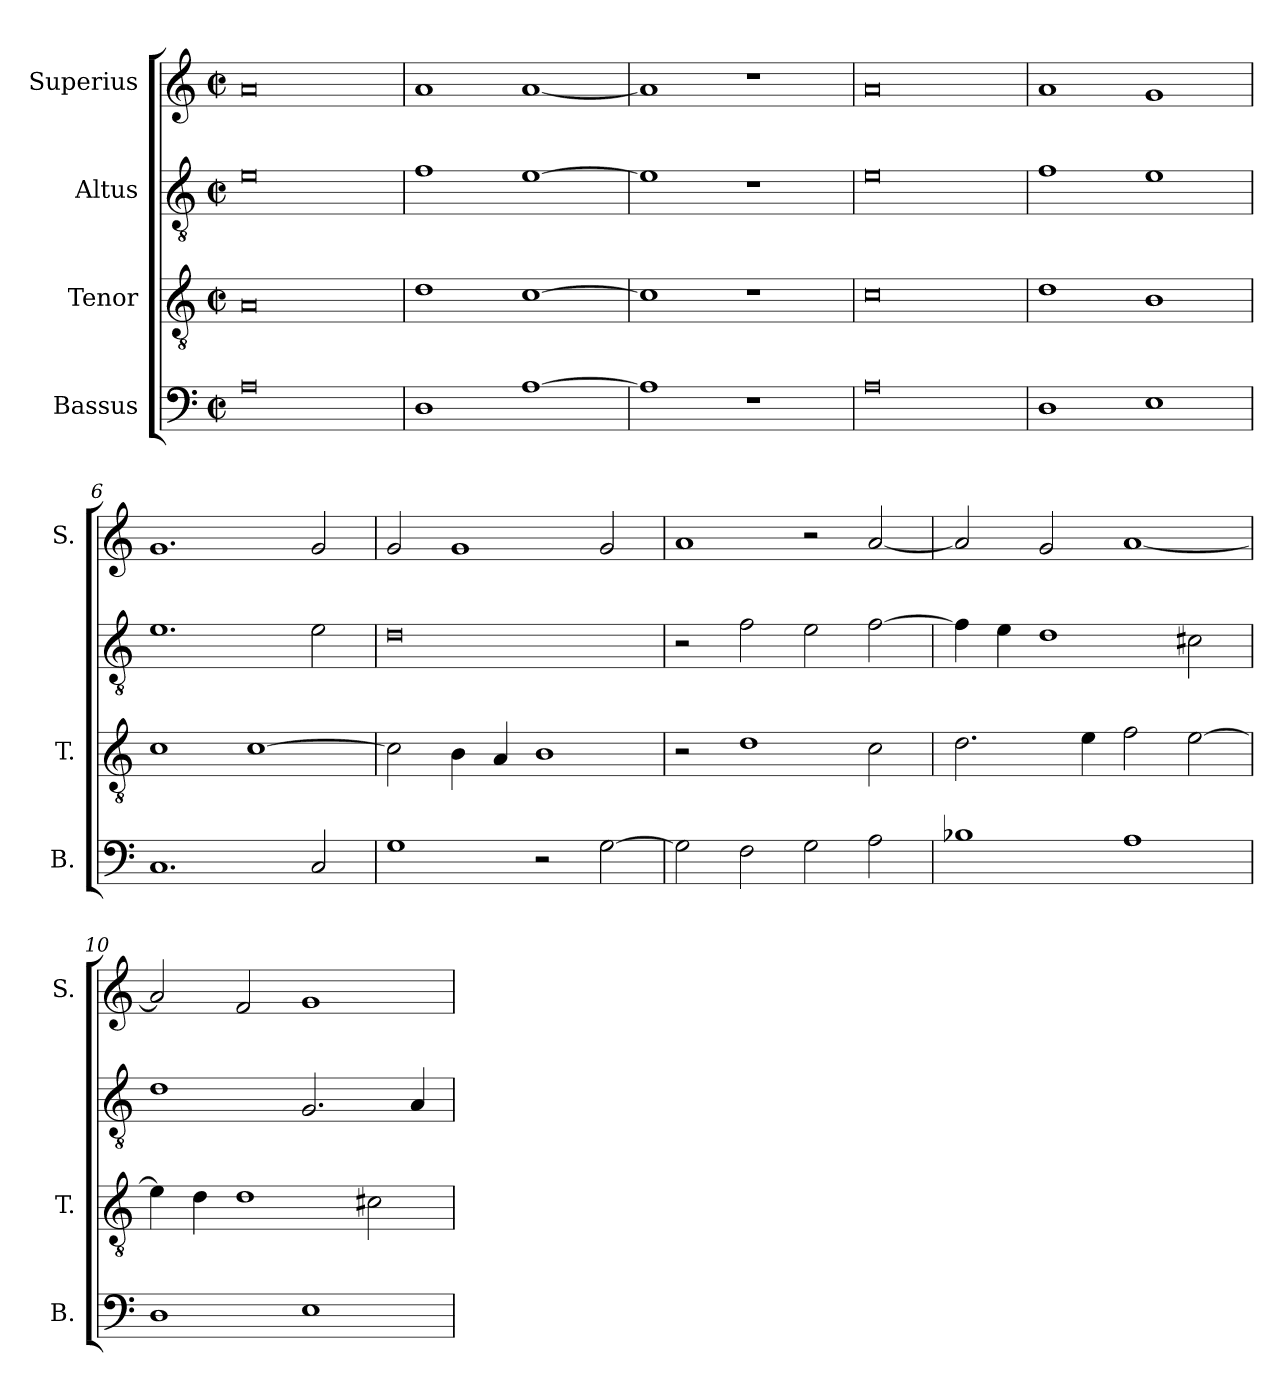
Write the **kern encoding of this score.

**kern	**kern	**kern	**kern
*part4	*part3	*part2	*part1
*staff4	*staff3	*staff2	*staff1
*I"Bassus	*I"Tenor	*I"Altus	*I"Superius
*I'B.	*I'T.	*	*I'S.
!!LO:PB:g=z
*clefF4	*clefGv2	*clefGv2	*clefG2
*	*ITrd7c12	*ITrd7c12	*
*k[]	*k[]	*k[]	*k[]
*C:	*C:	*C:	*C:
*M2/2	*M2/2	*M2/2	*M2/2
*met(c|)	*met(c|)	*met(c|)	*met(c|)
=1	=1	=1	=1
0Ai	0AAi	0Ei	0ai
=2	=2	=2	=2
1Di	1Di	1Fi	1ai
[>1Ai	[>1Ci	[>1Ei	[<1ai
=3	=3	=3	=3
1Ai]	1Ci]	1Ei]	1ai]
1r	1r	1r	1r
=4	=4	=4	=4
0Ai	0Ci	0Ei	0ai
=5	=5	=5	=5
1Di	1Di	1Fi	1ai
1Ei	1BBi	1Ei	1gi
=6	=6	=6	=6
1.Ci	1Ci	1.Ei	1.gi
.	[>1Ci	.	.
2Ci/	.	2Ei\	2gi/
!!LO:LB:g=z
=7	=7	=7	=7
1Gi	2Ci\]	0Di	2gi/
.	4BBi\	.	1gi
.	4AAi/	.	.
2r	1BBi	.	.
[>2Gi\	.	.	2gi/
=8	=8	=8	=8
2Gi\]	2r	2r	1ai
2Fi\	1Di	2Fi\	.
2Gi\	.	2Ei\	2r
2Ai\	2Ci\	[>2Fi\	[<2ai/
=9	=9	=9	=9
1B-Xi	2.Di\	4Fi\]	2ai/]
.	.	4Ei\	.
.	.	1Di	2gi/
.	4Ei\	.	.
1Ai	2Fi\	.	[<1ai
.	[>2Ei\	2C#Xi\	.
=10	=10	=10	=10
1Di	4Ei\]	1Di	2ai/]
.	4Di\	.	.
.	1Di	.	2fi/
1Ei	.	2.GGi/	1gi
.	2C#Xi\	.	.
.	.	4AAi/	.
=	=	=	=
*-	*-	*-	*-
